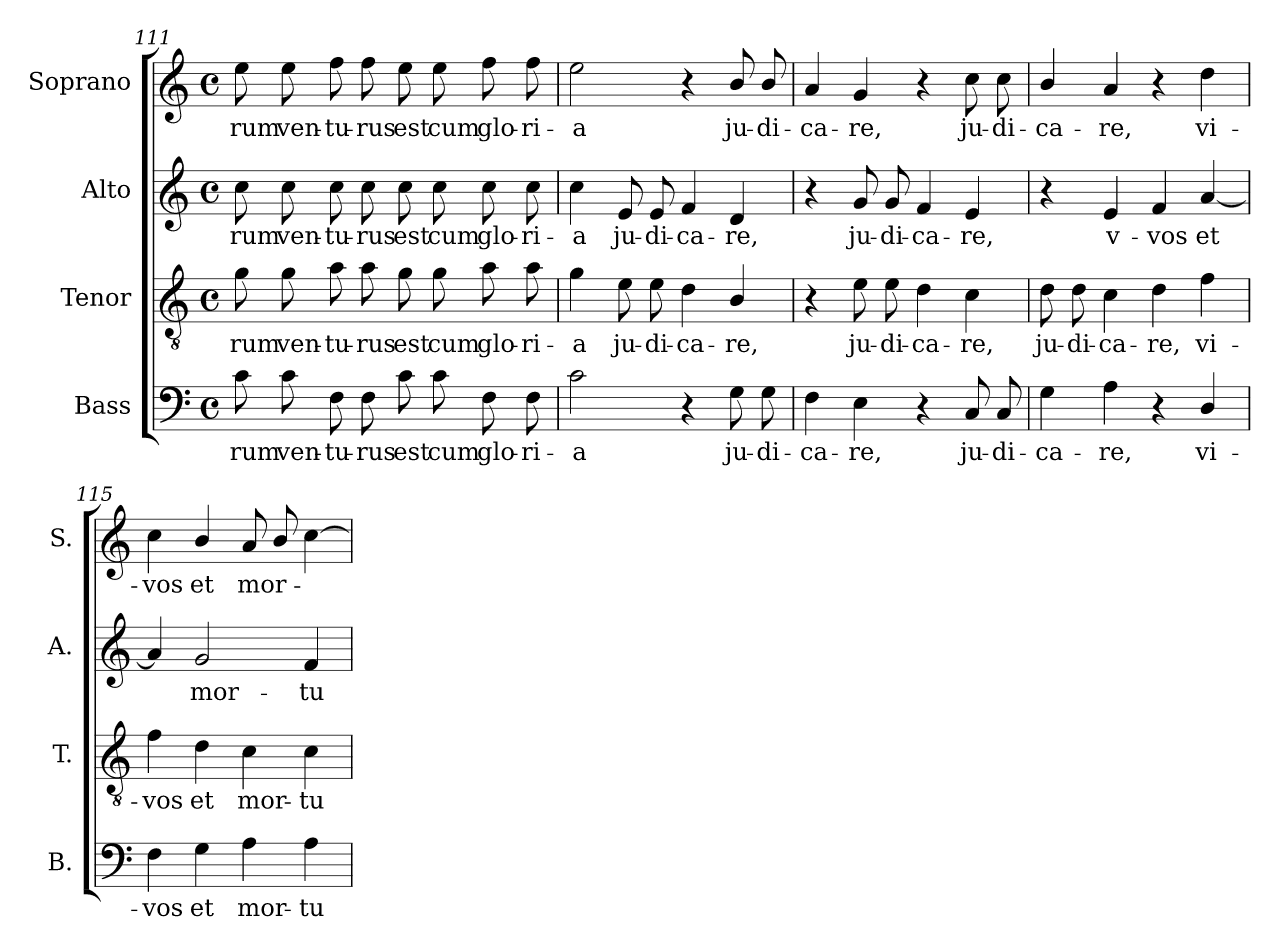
**kern	**text	**kern	**text	**kern	**text	**kern	**text
*part4	*part4	*part3	*part3	*part2	*part2	*part1	*part1
*staff4	*staff4	*staff3	*staff3	*staff2	*staff2	*staff1	*staff1
*I"Bass	*	*I"Tenor	*	*I"Alto	*	*I"Soprano	*
*I'B.	*	*I'T.	*	*I'A.	*	*I'S.	*
*clefF4	*	*clefGv2	*	*clefG2	*	*clefG2	*
*	*	*ITrd7c12	*	*	*	*	*
*k[]	*	*k[]	*	*k[]	*	*k[]	*
*C:	*	*C:	*	*C:	*	*C:	*
*M4/4	*	*M4/4	*	*M4/4	*	*M4/4	*
*met(c)	*	*met(c)	*	*met(c)	*	*met(c)	*
=111	=111	=111	=111	=111	=111	=111	=111
!	!LO:LY:b:color=#000000	!	!	!	!	!	!
!	!	!	!LO:LY:b:color=#000000	!	!	!	!
!	!	!	!	!	!LO:LY:b:color=#000000	!	!
!	!	!	!	!	!	!	!LO:LY:b:color=#000000
8ci\	-rum	8Gi\	-rum	8cci\	-rum	8eei\	-rum
!	!LO:LY:b:color=#000000	!	!	!	!	!	!
!	!	!	!LO:LY:b:color=#000000	!	!	!	!
!	!	!	!	!	!LO:LY:b:color=#000000	!	!
!	!	!	!	!	!	!	!LO:LY:b:color=#000000
8ci\	ven-	8Gi\	ven-	8cci\	ven-	8eei\	ven-
!	!LO:LY:b:color=#000000	!	!	!	!	!	!
!	!	!	!LO:LY:b:color=#000000	!	!	!	!
!	!	!	!	!	!LO:LY:b:color=#000000	!	!
!	!	!	!	!	!	!	!LO:LY:b:color=#000000
8Fi\	-tu-	8Ai\	-tu-	8cci\	-tu-	8ffi\	-tu-
!	!LO:LY:b:color=#000000	!	!	!	!	!	!
!	!	!	!LO:LY:b:color=#000000	!	!	!	!
!	!	!	!	!	!LO:LY:b:color=#000000	!	!
!	!	!	!	!	!	!	!LO:LY:b:color=#000000
8Fi\	-rus	8Ai\	-rus	8cci\	-rus	8ffi\	-rus
!	!LO:LY:b:color=#000000	!	!	!	!	!	!
!	!	!	!LO:LY:b:color=#000000	!	!	!	!
!	!	!	!	!	!LO:LY:b:color=#000000	!	!
!	!	!	!	!	!	!	!LO:LY:b:color=#000000
8ci\	est	8Gi\	est	8cci\	est	8eei\	est
!	!LO:LY:b:color=#000000	!	!	!	!	!	!
!	!	!	!LO:LY:b:color=#000000	!	!	!	!
!	!	!	!	!	!LO:LY:b:color=#000000	!	!
!	!	!	!	!	!	!	!LO:LY:b:color=#000000
8ci\	cum	8Gi\	cum	8cci\	cum	8eei\	cum
!	!LO:LY:b:color=#000000	!	!	!	!	!	!
!	!	!	!LO:LY:b:color=#000000	!	!	!	!
!	!	!	!	!	!LO:LY:b:color=#000000	!	!
!	!	!	!	!	!	!	!LO:LY:b:color=#000000
8Fi\	glo-	8Ai\	glo-	8cci\	glo-	8ffi\	glo-
!	!LO:LY:b:color=#000000	!	!	!	!	!	!
!	!	!	!LO:LY:b:color=#000000	!	!	!	!
!	!	!	!	!	!LO:LY:b:color=#000000	!	!
!	!	!	!	!	!	!	!LO:LY:b:color=#000000
8Fi\	-ri-	8Ai\	-ri-	8cci\	-ri-	8ffi\	-ri-
=112	=112	=112	=112	=112	=112	=112	=112
!	!LO:LY:b:color=#000000	!	!	!	!	!	!
!	!	!	!LO:LY:b:color=#000000	!	!	!	!
!	!	!	!	!	!LO:LY:b:color=#000000	!	!
!	!	!	!	!	!	!	!LO:LY:b:color=#000000
2ci\	-a	4Gi\	-a	4cci\	-a	2eei\	-a
!	!	!	!LO:LY:b:color=#000000	!	!	!	!
!	!	!	!	!	!LO:LY:b:color=#000000	!	!
.	.	8Ei\	ju-	8ei/	ju-	.	.
!	!	!	!LO:LY:b:color=#000000	!	!	!	!
!	!	!	!	!	!LO:LY:b:color=#000000	!	!
.	.	8Ei\	-di-	8ei/	-di-	.	.
!	!	!	!LO:LY:b:color=#000000	!	!	!	!
!	!	!	!	!	!LO:LY:b:color=#000000	!	!
4r	.	4Di\	-ca-	4fi/	-ca-	4r	.
!	!LO:LY:b:color=#000000	!	!	!	!	!	!
!	!	!	!LO:LY:b:color=#000000	!	!	!	!
!	!	!	!	!	!LO:LY:b:color=#000000	!	!
!	!	!	!	!	!	!	!LO:LY:b:color=#000000
8Gi\	ju-	4BBi/	-re,	4di/	-re,	8bi/	ju-
!	!LO:LY:b:color=#000000	!	!	!	!	!	!
!	!	!	!	!	!	!	!LO:LY:b:color=#000000
8Gi\	-di-	.	.	.	.	8bi/	-di-
=113	=113	=113	=113	=113	=113	=113	=113
!	!LO:LY:b:color=#000000	!	!	!	!	!	!
!	!	!	!	!	!	!	!LO:LY:b:color=#000000
4Fi\	-ca-	4r	.	4r	.	4ai/	-ca-
!	!LO:LY:b:color=#000000	!	!	!	!	!	!
!	!	!	!LO:LY:b:color=#000000	!	!	!	!
!	!	!	!	!	!LO:LY:b:color=#000000	!	!
!	!	!	!	!	!	!	!LO:LY:b:color=#000000
4Ei\	-re,	8Ei\	ju-	8gi/	ju-	4gi/	-re,
!	!	!	!LO:LY:b:color=#000000	!	!	!	!
!	!	!	!	!	!LO:LY:b:color=#000000	!	!
.	.	8Ei\	-di-	8gi/	-di-	.	.
!	!	!	!LO:LY:b:color=#000000	!	!	!	!
!	!	!	!	!	!LO:LY:b:color=#000000	!	!
4r	.	4Di\	-ca-	4fi/	-ca-	4r	.
!	!LO:LY:b:color=#000000	!	!	!	!	!	!
!	!	!	!LO:LY:b:color=#000000	!	!	!	!
!	!	!	!	!	!LO:LY:b:color=#000000	!	!
!	!	!	!	!	!	!	!LO:LY:b:color=#000000
8Ci/	ju-	4Ci\	-re,	4ei/	-re,	8cci\	ju-
!	!LO:LY:b:color=#000000	!	!	!	!	!	!
!	!	!	!	!	!	!	!LO:LY:b:color=#000000
8Ci/	-di-	.	.	.	.	8cci\	-di-
!!LO:LB:g=z
=114	=114	=114	=114	=114	=114	=114	=114
!	!LO:LY:b:color=#000000	!	!	!	!	!	!
!	!	!	!LO:LY:b:color=#000000	!	!	!	!
!	!	!	!	!	!	!	!LO:LY:b:color=#000000
4Gi\	-ca-	8Di\	ju-	4r	.	4bi/	-ca-
!	!	!	!LO:LY:b:color=#000000	!	!	!	!
.	.	8Di\	-di-	.	.	.	.
!	!LO:LY:b:color=#000000	!	!	!	!	!	!
!	!	!	!LO:LY:b:color=#000000	!	!	!	!
!	!	!	!	!	!LO:LY:b:color=#000000	!	!
!	!	!	!	!	!	!	!LO:LY:b:color=#000000
4Ai\	-re,	4Ci\	-ca-	4ei/	v-	4ai/	-re,
!	!	!	!LO:LY:b:color=#000000	!	!	!	!
!	!	!	!	!	!LO:LY:b:color=#000000	!	!
4r	.	4Di\	-re,	4fi/	-vos	4r	.
!	!LO:LY:b:color=#000000	!	!	!	!	!	!
!	!	!	!LO:LY:b:color=#000000	!	!	!	!
!	!	!	!	!	!LO:LY:b:color=#000000	!	!
!	!	!	!	!	!	!	!LO:LY:b:color=#000000
4Di/	vi-	4Fi\	vi-	[4ai/	et	4ddi\	vi-
=115	=115	=115	=115	=115	=115	=115	=115
!	!LO:LY:b:color=#000000	!	!	!	!	!	!
!	!	!	!LO:LY:b:color=#000000	!	!	!	!
!	!	!	!	!	!	!	!LO:LY:b:color=#000000
4Fi\	-vos	4Fi\	-vos	4ai/]	.	4cci\	-vos
!	!LO:LY:b:color=#000000	!	!	!	!	!	!
!	!	!	!LO:LY:b:color=#000000	!	!	!	!
!	!	!	!	!	!LO:LY:b:color=#000000	!	!
!	!	!	!	!	!	!	!LO:LY:b:color=#000000
4Gi\	et	4Di\	et	2gi/	mor-	4bi/	et
!	!LO:LY:b:color=#000000	!	!	!	!	!	!
!	!	!	!LO:LY:b:color=#000000	!	!	!	!
!	!	!	!	!	!	!	!LO:LY:b:color=#000000
4Ai\	mor-	4Ci\	mor-	.	.	8ai/	mor-
.	.	.	.	.	.	8bi/	.
!	!LO:LY:b:color=#000000	!	!	!	!	!	!
!	!	!	!LO:LY:b:color=#000000	!	!	!	!
!	!	!	!	!	!LO:LY:b:color=#000000	!	!
4Ai\	-tu-	4Ci\	-tu-	4fi/	-tu-	[4cci\	.
=	=	=	=	=	=	=	=
*-	*-	*-	*-	*-	*-	*-	*-
